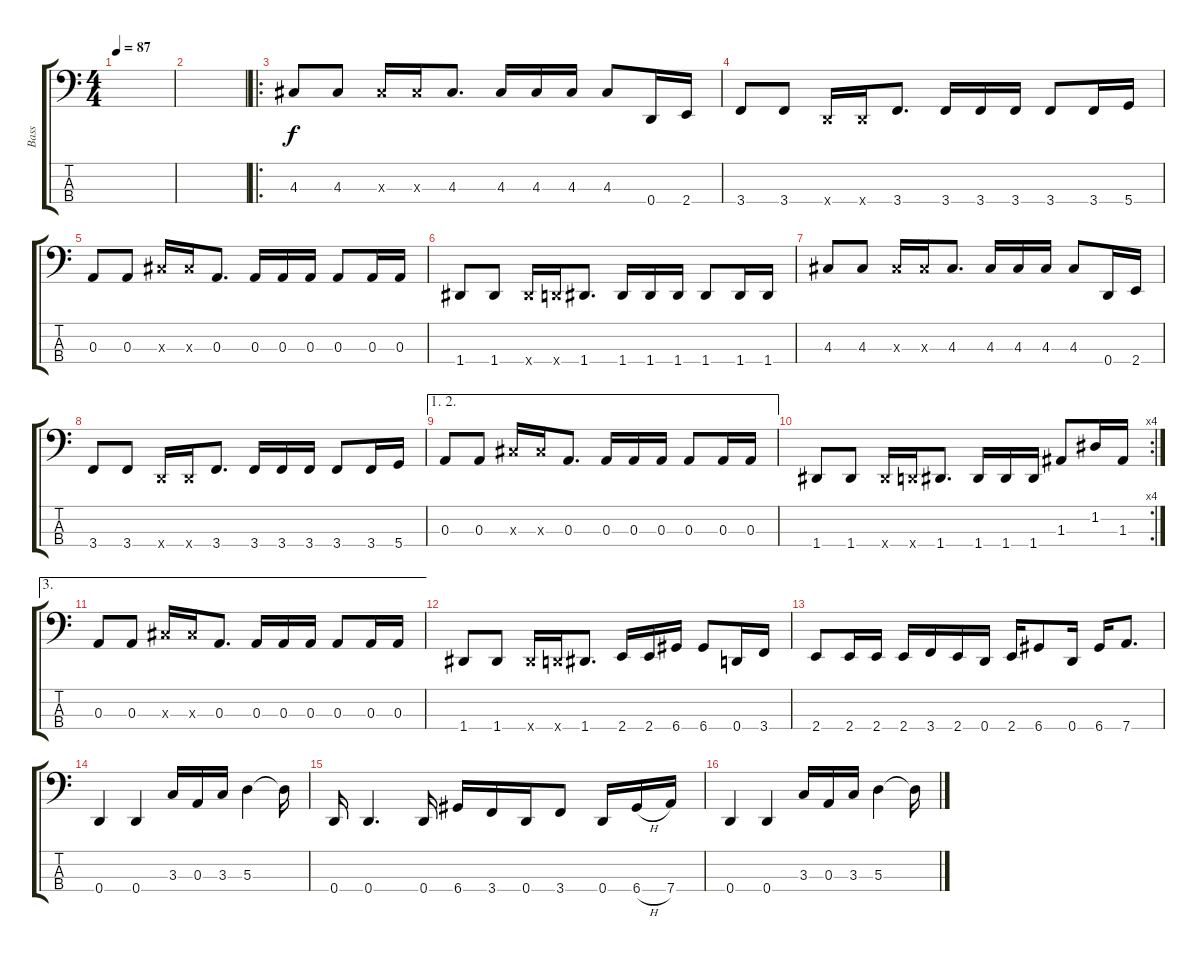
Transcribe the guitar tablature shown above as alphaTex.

\track ("Bass" "Bass") {instrument electricbassfinger}
\staff {score tabs}
\tuning (G2 D2 A1 D1) {hide}
\ts (4 4)
\tempo 87
\tempo 90
\tempo 87
\clef f4
\ks c
|
|
\ro
4.3.8 4.3.8 4.3{x}.16 4.3{x}.16 4.3.8{d} 4.3.16 4.3.16 4.3.16 4.3.8 0.4.16 2.4.16 |
3.4.8 3.4.8 0.4{x}.16 0.4{x}.16 3.4.8{d} 3.4.16 3.4.16 3.4.16 3.4.8 3.4.16 5.4.16 |
0.3.8 0.3.8 4.3{x}.16 4.3{x}.16 0.3.8{d} 0.3.16 0.3.16 0.3.16 0.3.8 0.3.16 0.3.16 |
1.4.8 1.4.8 1.4{x}.16 0.4{x}.16 1.4.8{d} 1.4.16 1.4.16 1.4.16 1.4.8 1.4.16 1.4.16 |
4.3.8 4.3.8 4.3{x}.16 4.3{x}.16 4.3.8{d} 4.3.16 4.3.16 4.3.16 4.3.8 0.4.16 2.4.16 |
3.4.8 3.4.8 0.4{x}.16 0.4{x}.16 3.4.8{d} 3.4.16 3.4.16 3.4.16 3.4.8 3.4.16 5.4.16 |
\ae (1 2)
0.3.8 0.3.8 4.3{x}.16 4.3{x}.16 0.3.8{d} 0.3.16 0.3.16 0.3.16 0.3.8 0.3.16 0.3.16 |
\rc 4
1.4.8 1.4.8 1.4{x}.16 0.4{x}.16 1.4.8{d} 1.4.16 1.4.16 1.4.16 1.3.8 1.2.16 1.3.16 |
\ae 3
0.3.8 0.3.8 4.3{x}.16 4.3{x}.16 0.3.8{d} 0.3.16 0.3.16 0.3.16 0.3.8 0.3.16 0.3.16 |
1.4.8 1.4.8 1.4{x}.16 0.4{x}.16 1.4.8{d} 2.4.16 2.4.16 6.4.16 6.4.8 0.4.16 3.4.16 |
2.4.8{volume 16} 2.4.16 2.4.16 2.4.16 3.4.16 2.4.16 0.4.16 2.4.16 6.4.8 0.4.16 6.4.16 7.4.8{d} |
0.4.4 0.4.4 3.3.16 0.3.16 3.3.16 5.3.4 5.3{t}.16 |
0.4.16 0.4.4{d} 0.4.16 6.4.16 3.4.16 0.4.16 3.4.8 0.4.16 6.4{h}.16 7.4.16 |
0.4.4 0.4.4 3.3.16 0.3.16 3.3.16 5.3.4 5.3{t}.16
